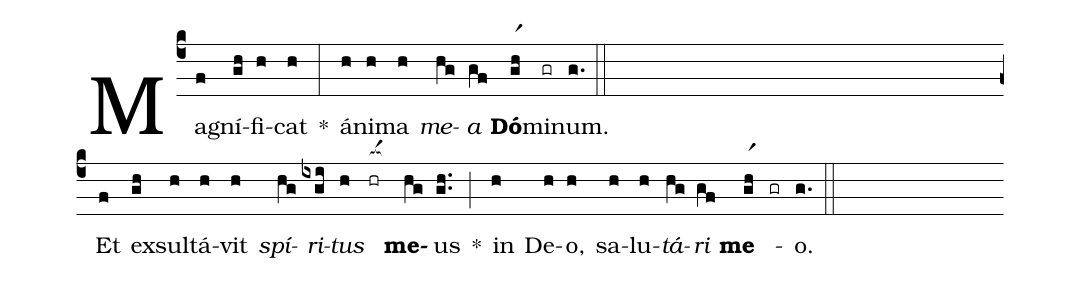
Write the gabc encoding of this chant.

%%
(c4)
Ma(f)gní(gh)fi(h)cat(h) *(:)
á(h)ni(h)ma(h) <i>me</i>(hg)<i>a</i>(gf) <b>Dó</b>(ghr1)mi(gr)num.(g.) (::Z)

Et(f) ex(gh)sul(h)tá(h)vit(h)
<i>spí</i>(hg)<i>ri</i>(ixgi)<i>tus</i>(h)
(hr[ocba:1{]) <b>me</b>(h[ocba:1}]g)us(g.h.) *(;)
in(h) De(h)o,(h) sa(h)lu(h)<i>tá</i>(hg)<i>ri</i>(gf) <b>me</b>(ghr1) -(gr) o.(g.) (::)
